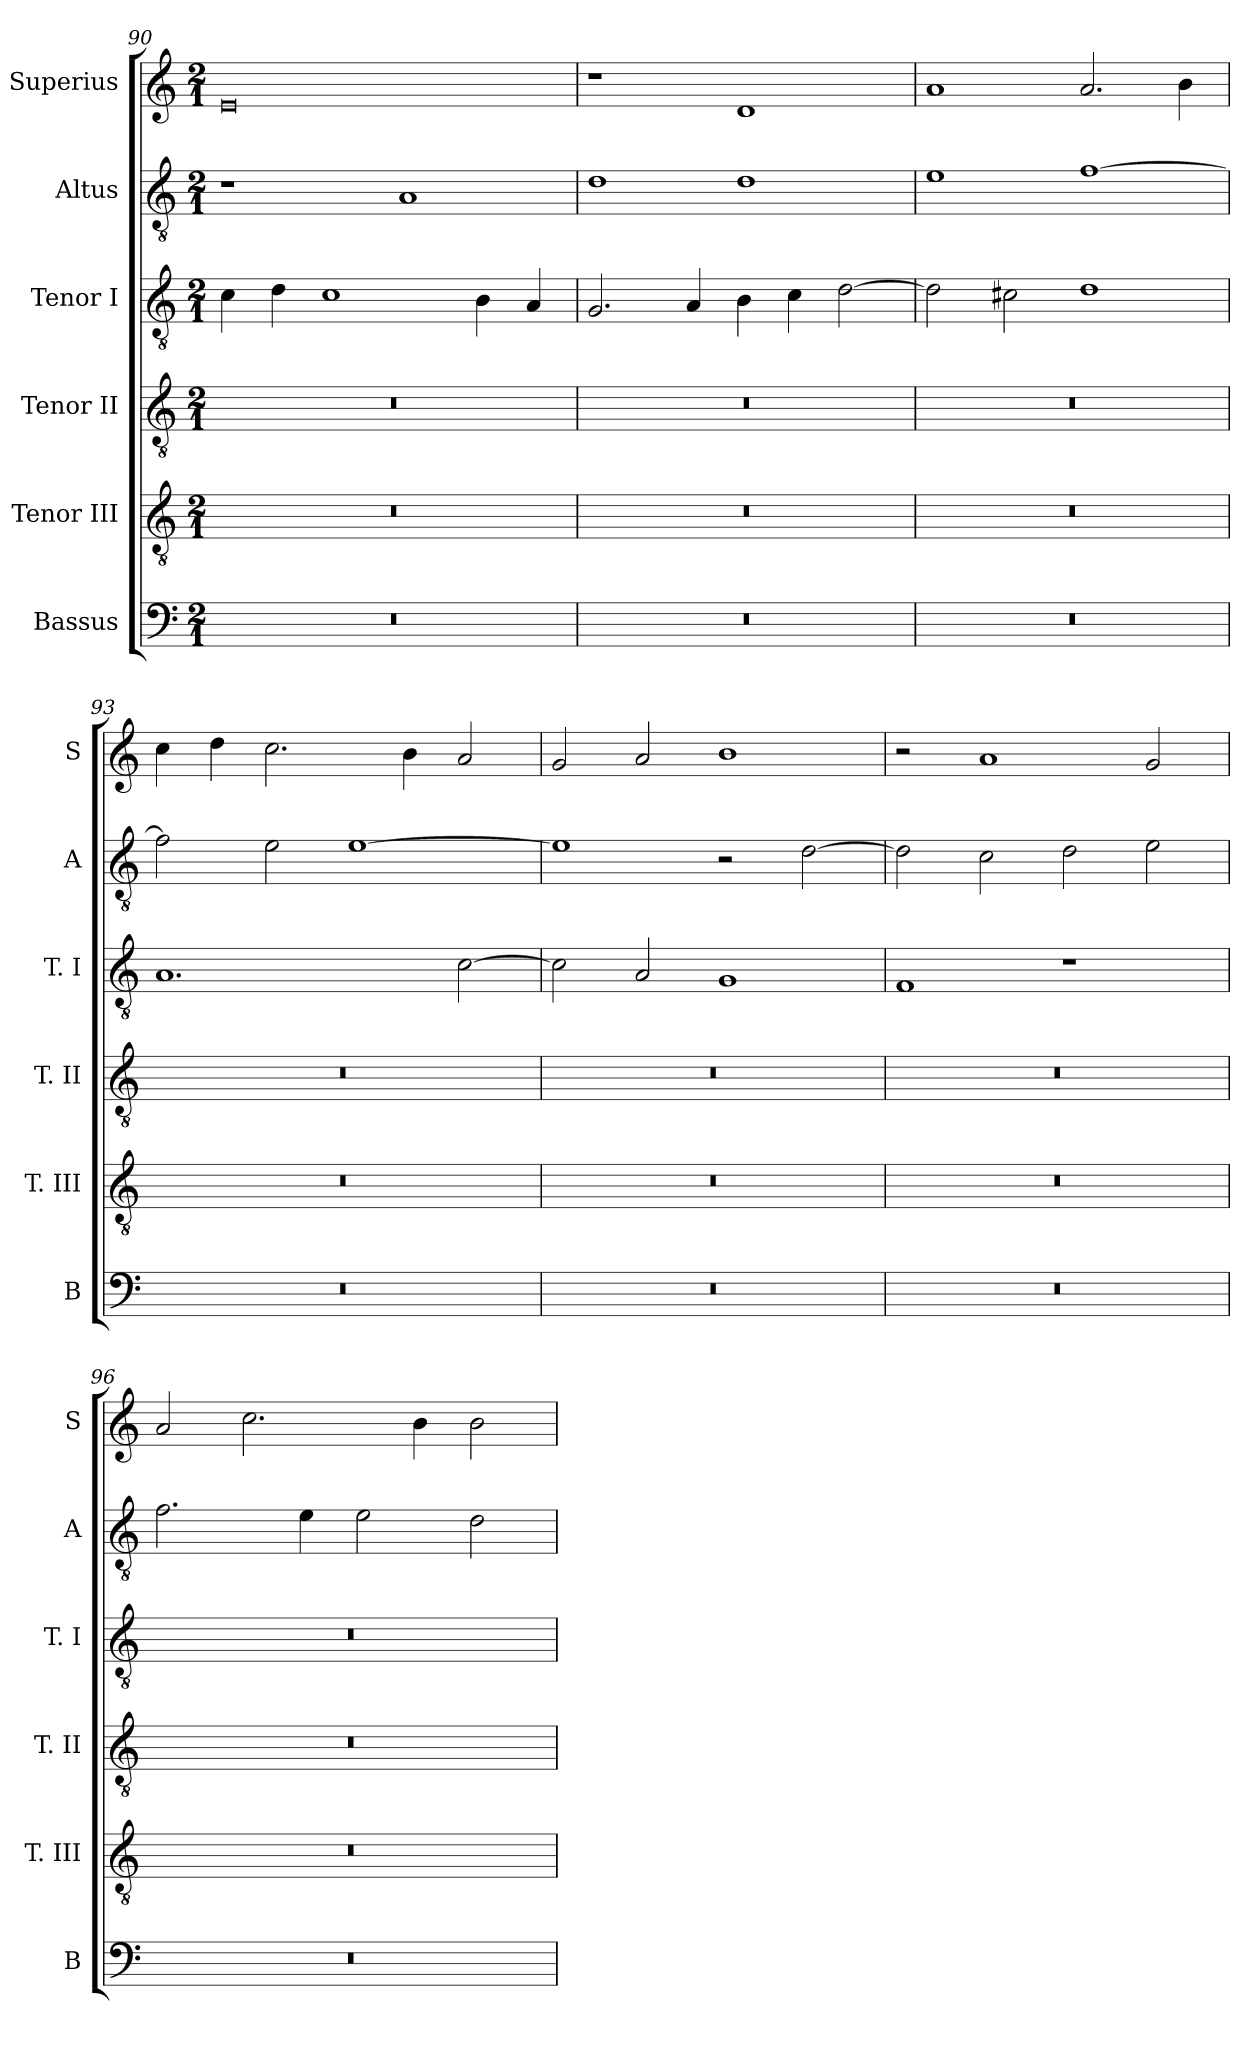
**kern	**kern	**kern	**kern	**kern	**kern
*part6	*part5	*part4	*part3	*part2	*part1
*staff6	*staff5	*staff4	*staff3	*staff2	*staff1
*I"Bassus	*I"Tenor III	*I"Tenor II	*I"Tenor I	*I"Altus	*I"Superius
*I'B	*I'T. III	*I'T. II	*I'T. I	*I'A	*I'S
*clefF4	*clefGv2	*clefGv2	*clefGv2	*clefGv2	*clefG2
*k[]	*k[]	*k[]	*k[]	*k[]	*k[]
*C:	*C:	*C:	*C:	*C:	*C:
*M2/1	*M2/1	*M2/1	*M2/1	*M2/1	*M2/1
=90	=90	=90	=90	=90	=90
0r	0r	0r	4c	1r	0e
.	.	.	4d	.	.
.	.	.	1c	.	.
.	.	.	.	1A	.
.	.	.	4B	.	.
.	.	.	4A	.	.
=91	=91	=91	=91	=91	=91
0r	0r	0r	2.G	1d	1r
.	.	.	4A	.	.
.	.	.	4B	1d	1d
.	.	.	4c	.	.
.	.	.	[2d	.	.
=92	=92	=92	=92	=92	=92
0r	0r	0r	2d]	1e	1a
.	.	.	2c#X	.	.
.	.	.	1d	[1f	2.a
.	.	.	.	.	4b
=93	=93	=93	=93	=93	=93
0r	0r	0r	1.A	2f]	4cc
.	.	.	.	.	4dd
.	.	.	.	2e	2.cc
.	.	.	.	[1e	.
.	.	.	.	.	4b
.	.	.	[2c	.	2a
=94	=94	=94	=94	=94	=94
0r	0r	0r	2c]	1e]	2g
.	.	.	2A	.	2a
.	.	.	1G	2r	1b
.	.	.	.	[2d	.
=95	=95	=95	=95	=95	=95
0r	0r	0r	1F	2d]	2r
.	.	.	.	2c	1a
.	.	.	1r	2d	.
.	.	.	.	2e	2g
=96	=96	=96	=96	=96	=96
0r	0r	0r	0r	2.f	2a
.	.	.	.	.	2.cc
.	.	.	.	4e	.
.	.	.	.	2e	.
.	.	.	.	.	4b
.	.	.	.	2d	2b
=	=	=	=	=	=
*-	*-	*-	*-	*-	*-
